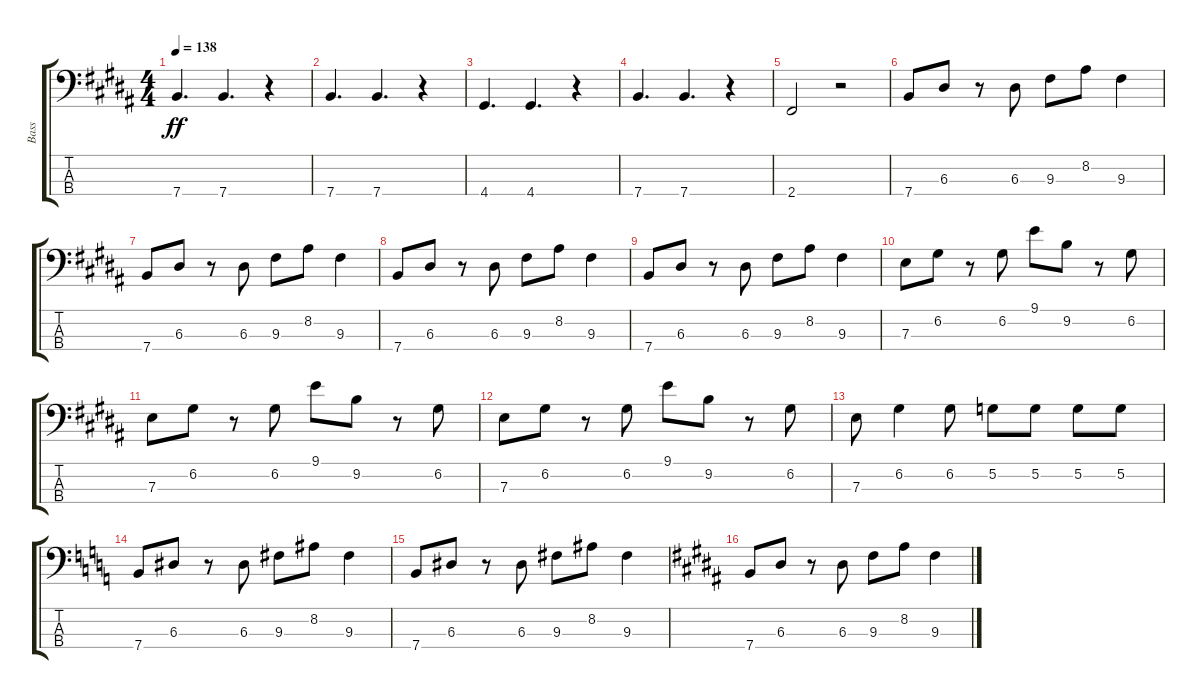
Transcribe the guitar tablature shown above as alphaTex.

\track ("Bass" "Bass") {instrument electricbassfinger}
\staff {score tabs}
\tuning (G2 D2 A1 E1) {hide}
\ts (4 4)
\tempo 138
\clef f4
\ks g#minor
7.4.4{d dy ff} 7.4.4{d} r.4 |
7.4.4{d} 7.4.4{d} r.4 |
4.4.4{d} 4.4.4{d} r.4 |
7.4.4{d} 7.4.4{d} r.4 |
2.4.2 r.2 |
7.4.8 6.3.8 r.8 6.3.8 9.3.8 8.2.8 9.3.4 |
\ks b
7.4.8 6.3.8 r.8 6.3.8 9.3.8 8.2.8 9.3.4 |
\ks g#minor
7.4.8 6.3.8 r.8 6.3.8 9.3.8 8.2.8 9.3.4 |
\ks b
7.4.8 6.3.8 r.8 6.3.8 9.3.8 8.2.8 9.3.4 |
\ks g#minor
7.3.8 6.2.8 r.8 6.2.8 9.1.8 9.2.8 r.8 6.2.8 |
\ks b
7.3.8 6.2.8 r.8 6.2.8 9.1.8 9.2.8 r.8 6.2.8 |
\ks g#minor
7.3.8 6.2.8 r.8 6.2.8 9.1.8 9.2.8 r.8 6.2.8 |
\ks b
7.3.8 6.2.4 6.2.8 5.2.8 5.2.8 5.2.8 5.2.8 |
\ks c
7.4.8 6.3.8 r.8 6.3.8 9.3.8 8.2.8 9.3.4 |
7.4.8 6.3.8 r.8 6.3.8 9.3.8 8.2.8 9.3.4 |
\ks g#minor
7.4.8 6.3.8 r.8 6.3.8 9.3.8 8.2.8 9.3.4
